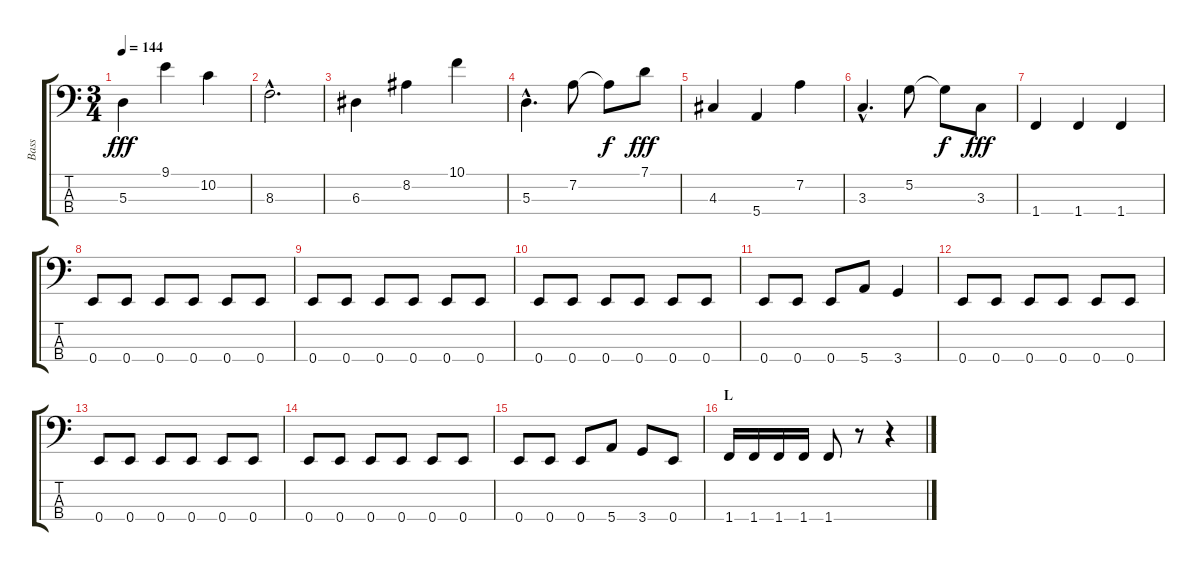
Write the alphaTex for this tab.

\track ("Bass" "Bass") {instrument electricbassfinger}
\staff {score tabs}
\tuning (G2 D2 A1 E1) {hide}
\ts (3 4)
\tempo 144
\clef f4
\ks c
5.3.4{dy fff} 9.1.4 10.2.4 |
8.3{hac}.2{d} |
6.3.4 8.2.4 10.1.4 |
5.3{hac}.4{d} 7.2.8 7.2{t}.8{dy f} 7.1.8{dy fff} |
4.3.4 5.4.4 7.2.4 |
3.3{hac}.4{d} 5.2.8 5.2{t}.8{dy f} 3.3.8{dy fff} |
1.4.4 1.4.4 1.4.4 |
0.4.8 0.4.8 0.4.8 0.4.8 0.4.8 0.4.8 |
0.4.8 0.4.8 0.4.8 0.4.8 0.4.8 0.4.8 |
0.4.8 0.4.8 0.4.8 0.4.8 0.4.8 0.4.8 |
0.4.8 0.4.8 0.4.8 5.4.8 3.4.4 |
0.4.8 0.4.8 0.4.8 0.4.8 0.4.8 0.4.8 |
0.4.8 0.4.8 0.4.8 0.4.8 0.4.8 0.4.8 |
0.4.8 0.4.8 0.4.8 0.4.8 0.4.8 0.4.8 |
0.4.8 0.4.8 0.4.8 5.4.8 3.4.8 0.4.8 |
\section ("" "L")
1.4.16 1.4.16 1.4.16 1.4.16 1.4.8 r.8 r.4
